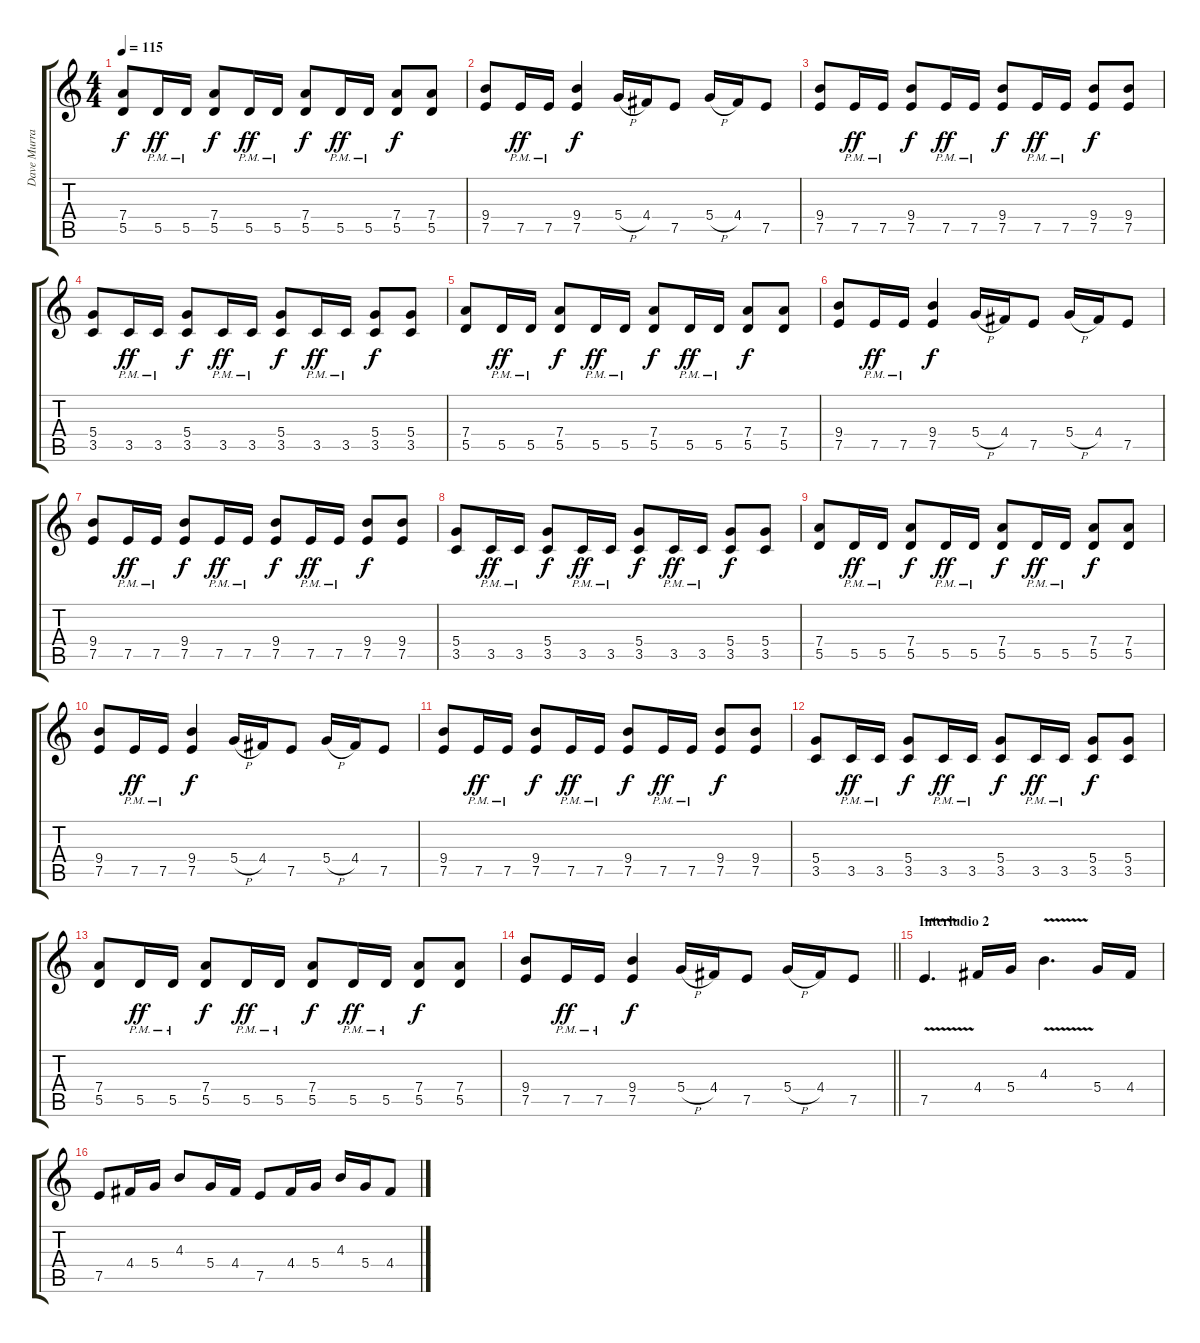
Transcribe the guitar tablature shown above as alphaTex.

\track ("Dave Murray" "Dave Murra") {instrument distortionguitar}
\staff {score tabs}
\tuning (E4 B3 G3 D3 A2 E2) {hide}
\ts (4 4)
\tempo 115
\clef g2
\ks c
(7.4 5.5).8{dy f} 5.5{pm}.16{dy ff} 5.5{pm}.16 (7.4 5.5).8{dy f} 5.5{pm}.16{dy ff} 5.5{pm}.16 (7.4 5.5).8{dy f} 5.5{pm}.16{dy ff} 5.5{pm}.16 (7.4 5.5).8{dy f} (7.4 5.5).8 |
(9.4 7.5).8 7.5{pm}.16{dy ff} 7.5{pm}.16 (9.4 7.5).4{dy f} 5.4{h}.16 4.4.16 7.5.8 5.4{h}.16 4.4.16 7.5.8 |
(9.4 7.5).8 7.5{pm}.16{dy ff} 7.5{pm}.16 (9.4 7.5).8{dy f} 7.5{pm}.16{dy ff} 7.5{pm}.16 (9.4 7.5).8{dy f} 7.5{pm}.16{dy ff} 7.5{pm}.16 (9.4 7.5).8{dy f} (9.4 7.5).8 |
(5.4 3.5).8 3.5{pm}.16{dy ff} 3.5{pm}.16 (5.4 3.5).8{dy f} 3.5{pm}.16{dy ff} 3.5{pm}.16 (5.4 3.5).8{dy f} 3.5{pm}.16{dy ff} 3.5{pm}.16 (5.4 3.5).8{dy f} (5.4 3.5).8 |
(7.4 5.5).8 5.5{pm}.16{dy ff} 5.5{pm}.16 (7.4 5.5).8{dy f} 5.5{pm}.16{dy ff} 5.5{pm}.16 (7.4 5.5).8{dy f} 5.5{pm}.16{dy ff} 5.5{pm}.16 (7.4 5.5).8{dy f} (7.4 5.5).8 |
(9.4 7.5).8 7.5{pm}.16{dy ff} 7.5{pm}.16 (9.4 7.5).4{dy f} 5.4{h}.16 4.4.16 7.5.8 5.4{h}.16 4.4.16 7.5.8 |
(9.4 7.5).8 7.5{pm}.16{dy ff} 7.5{pm}.16 (9.4 7.5).8{dy f} 7.5{pm}.16{dy ff} 7.5{pm}.16 (9.4 7.5).8{dy f} 7.5{pm}.16{dy ff} 7.5{pm}.16 (9.4 7.5).8{dy f} (9.4 7.5).8 |
(5.4 3.5).8 3.5{pm}.16{dy ff} 3.5{pm}.16 (5.4 3.5).8{dy f} 3.5{pm}.16{dy ff} 3.5{pm}.16 (5.4 3.5).8{dy f} 3.5{pm}.16{dy ff} 3.5{pm}.16 (5.4 3.5).8{dy f} (5.4 3.5).8 |
(7.4 5.5).8 5.5{pm}.16{dy ff} 5.5{pm}.16 (7.4 5.5).8{dy f} 5.5{pm}.16{dy ff} 5.5{pm}.16 (7.4 5.5).8{dy f} 5.5{pm}.16{dy ff} 5.5{pm}.16 (7.4 5.5).8{dy f} (7.4 5.5).8 |
(9.4 7.5).8 7.5{pm}.16{dy ff} 7.5{pm}.16 (9.4 7.5).4{dy f} 5.4{h}.16 4.4.16 7.5.8 5.4{h}.16 4.4.16 7.5.8 |
(9.4 7.5).8 7.5{pm}.16{dy ff} 7.5{pm}.16 (9.4 7.5).8{dy f} 7.5{pm}.16{dy ff} 7.5{pm}.16 (9.4 7.5).8{dy f} 7.5{pm}.16{dy ff} 7.5{pm}.16 (9.4 7.5).8{dy f} (9.4 7.5).8 |
(5.4 3.5).8 3.5{pm}.16{dy ff} 3.5{pm}.16 (5.4 3.5).8{dy f} 3.5{pm}.16{dy ff} 3.5{pm}.16 (5.4 3.5).8{dy f} 3.5{pm}.16{dy ff} 3.5{pm}.16 (5.4 3.5).8{dy f} (5.4 3.5).8 |
(7.4 5.5).8 5.5{pm}.16{dy ff} 5.5{pm}.16 (7.4 5.5).8{dy f} 5.5{pm}.16{dy ff} 5.5{pm}.16 (7.4 5.5).8{dy f} 5.5{pm}.16{dy ff} 5.5{pm}.16 (7.4 5.5).8{dy f} (7.4 5.5).8 |
\barLineRight lightlight
(9.4 7.5).8 7.5{pm}.16{dy ff} 7.5{pm}.16 (9.4 7.5).4{dy f} 5.4{h}.16 4.4.16 7.5.8 5.4{h}.16 4.4.16 7.5.8 |
\section ("" "Interludio 2")
7.5{v}.4{d} 4.4.16 5.4.16 4.3{v}.4{d} 5.4.16 4.4.16 |
7.5.8 4.4.16 5.4.16 4.3.8 5.4.16 4.4.16 7.5.8 4.4.16 5.4.16 4.3.16 5.4.16 4.4.8
